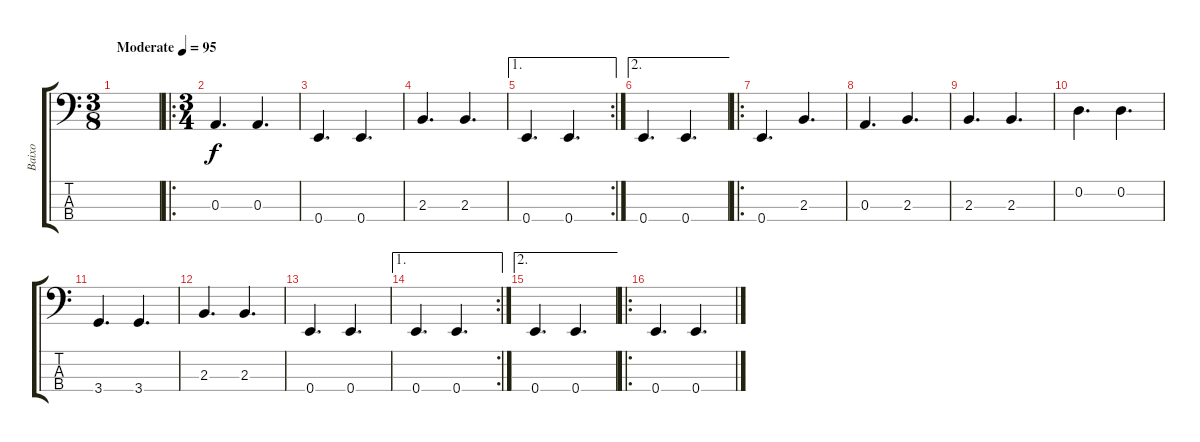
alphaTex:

\track ("Baixo" "Baixo") {instrument electricbassfinger}
\staff {score tabs}
\tuning (G2 D2 A1 E1) {hide}
\ts (3 8)
\tempo (95 "Moderate")
\clef f4
\ks c
|
\ro
\ts (3 4)
0.3.4{d} 0.3.4{d} |
0.4.4{d} 0.4.4{d} |
2.3.4{d} 2.3.4{d} |
\ae 1
\rc 2
0.4.4{d} 0.4.4{d} |
\ae 2
0.4.4{d} 0.4.4{d} |
\ro
0.4.4{d} 2.3.4{d} |
0.3.4{d} 2.3.4{d} |
2.3.4{d} 2.3.4{d} |
0.2.4{d} 0.2.4{d} |
3.4.4{d} 3.4.4{d} |
2.3.4{d} 2.3.4{d} |
0.4.4{d} 0.4.4{d} |
\ae 1
\rc 2
0.4.4{d} 0.4.4{d} |
\ae 2
0.4.4{d} 0.4.4{d} |
\ro
0.4.4{d} 0.4.4{d}
